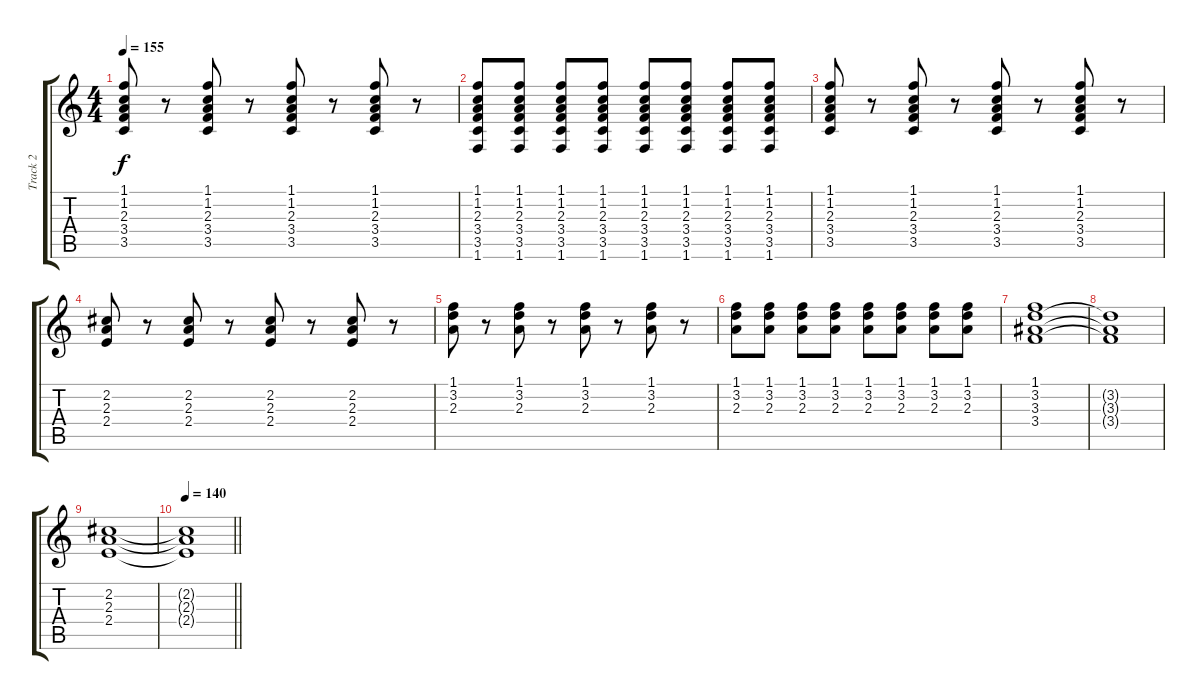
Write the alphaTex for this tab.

\track ("Track 2" "Track 2") {instrument distortionguitar}
\staff {score tabs}
\tuning (E4 B3 G3 D3 A2 E2) {hide}
\ts (4 4)
\tempo 155
\clef g2
\ks c
(1.1 1.2 2.3 3.4 3.5).8{dy f} r.8 (1.1 1.2 2.3 3.4 3.5).8 r.8 (1.1 1.2 2.3 3.4 3.5).8 r.8 (1.1 1.2 2.3 3.4 3.5).8 r.8 |
(1.1 1.2 2.3 3.4 3.5 1.6).8 (1.1 1.2 2.3 3.4 3.5 1.6).8 (1.1 1.2 2.3 3.4 3.5 1.6).8 (1.1 1.2 2.3 3.4 3.5 1.6).8 (1.1 1.2 2.3 3.4 3.5 1.6).8 (1.1 1.2 2.3 3.4 3.5 1.6).8 (1.1 1.2 2.3 3.4 3.5 1.6).8 (1.1 1.2 2.3 3.4 3.5 1.6).8 |
(1.1 1.2 2.3 3.4 3.5).8 r.8 (1.1 1.2 2.3 3.4 3.5).8 r.8 (1.1 1.2 2.3 3.4 3.5).8 r.8 (1.1 1.2 2.3 3.4 3.5).8 r.8 |
(2.2 2.3 2.4).8 r.8 (2.2 2.3 2.4).8 r.8 (2.2 2.3 2.4).8 r.8 (2.2 2.3 2.4).8 r.8 |
(1.1 3.2 2.3).8 r.8 (1.1 3.2 2.3).8 r.8 (1.1 3.2 2.3).8 r.8 (1.1 3.2 2.3).8 r.8 |
(1.1 3.2 2.3).8 (1.1 3.2 2.3).8 (1.1 3.2 2.3).8 (1.1 3.2 2.3).8 (1.1 3.2 2.3).8 (1.1 3.2 2.3).8 (1.1 3.2 2.3).8 (1.1 3.2 2.3).8 |
(1.1 3.2 3.3 3.4).1 |
(3.2{t} 3.3{t} 3.4{t}).1 |
(2.2 2.3 2.4).1 |
\tempo 140
\barLineRight lightlight
(2.2{t} 2.3{t} 2.4{t}).1
